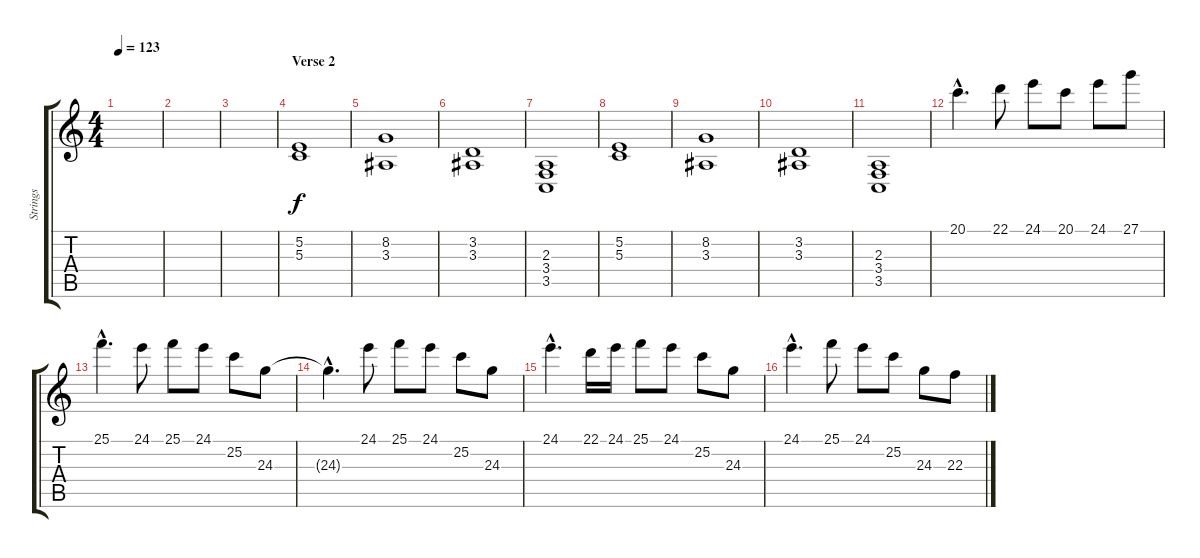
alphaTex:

\track ("Strings" "Strings") {instrument stringensemble1}
\staff {score tabs}
\tuning (E4 B3 G3 D3 A2 E2) {hide}
\ts (4 4)
\tempo 123
\clef g2
\ks c
|
|
|
\section ("" "Verse 2")
(5.2 5.3).1 |
(8.2 3.3).1 |
(3.2 3.3).1 |
(2.3 3.4 3.5).1 |
(5.2 5.3).1 |
(8.2 3.3).1 |
(3.2 3.3).1 |
(2.3 3.4 3.5).1 |
20.1{hac}.4{d} 22.1.8 24.1.8 20.1.8 24.1.8 27.1.8 |
25.1{hac}.4{d} 24.1.8 25.1.8 24.1.8 25.2.8 24.3.8 |
24.3{hac t}.4{d} 24.1.8 25.1.8 24.1.8 25.2.8 24.3.8 |
24.1{hac}.4{d} 22.1.16 24.1.16 25.1.8 24.1.8 25.2.8 24.3.8 |
24.1{hac}.4{d} 25.1.8 24.1.8 25.2.8 24.3.8 22.3.8
